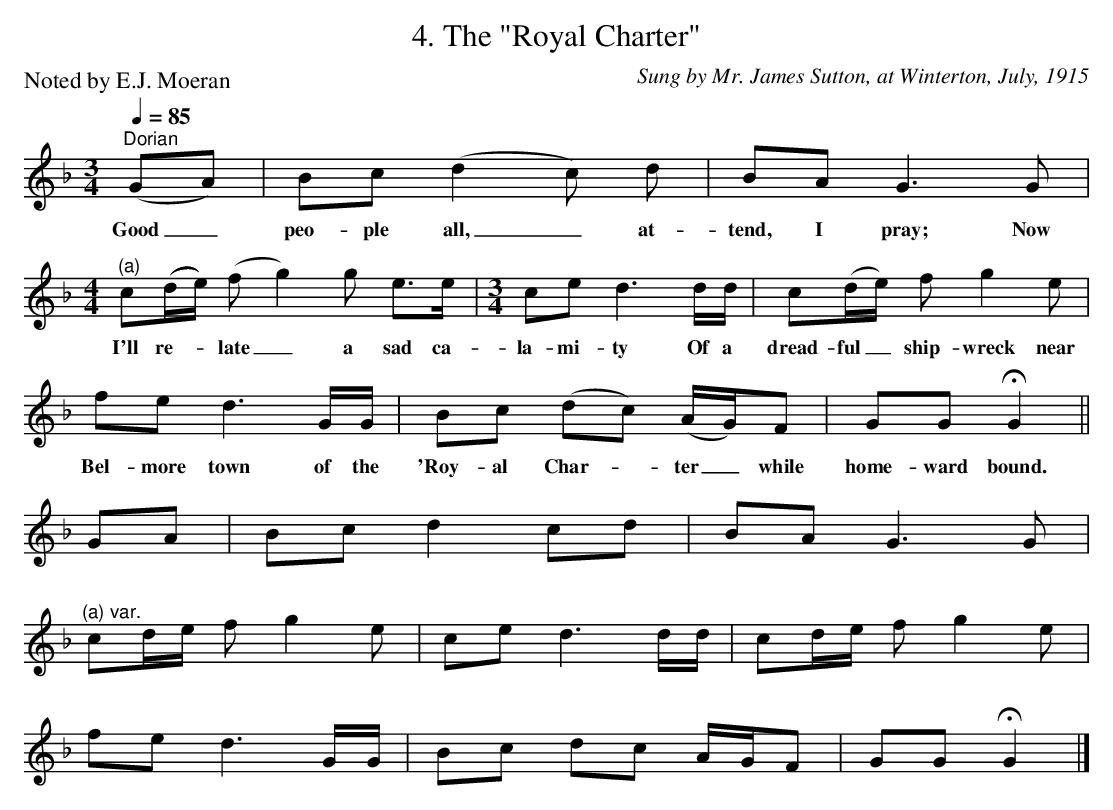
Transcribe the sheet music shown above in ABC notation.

X:1
T:4. The "Royal Charter"
C:Sung by Mr. James Sutton, at Winterton, July, 1915
P:Noted by E.J. Moeran
L:1/8
Q:1/4=85
M:3/4
K:Gdor
"^Dorian" (GA) | Bc (d2 c) d | BA G3 G |$[M:4/4]"^(a)" c((d/e/)) (f g2) g e>e |[M:3/4] ce d3 d/d/ |
w: Good _|peo- ple all, _ at-|tend, I pray; Now|I'll re- * late _ a sad ca-|la- mi- ty Of a|
c(d/e/) f g2 e |$ fe d3 G/G/ | Bc (dc) (A/G/)F | GG !fermata!G2 ||$ GA | Bc d2 cd | BA G3 G |$
w: dread- ful _ ship- wreck near|Bel- more town of the|'Roy- al Char- * ter _ while|home- ward bound.||||
"^(a) var." cd/e/ f g2 e | ce d3 d/d/ | cd/e/ f g2 e |$ fe d3 G/G/ | Bc dc A/G/F |
w: |||||
GG !fermata!G2 |]
w: |
